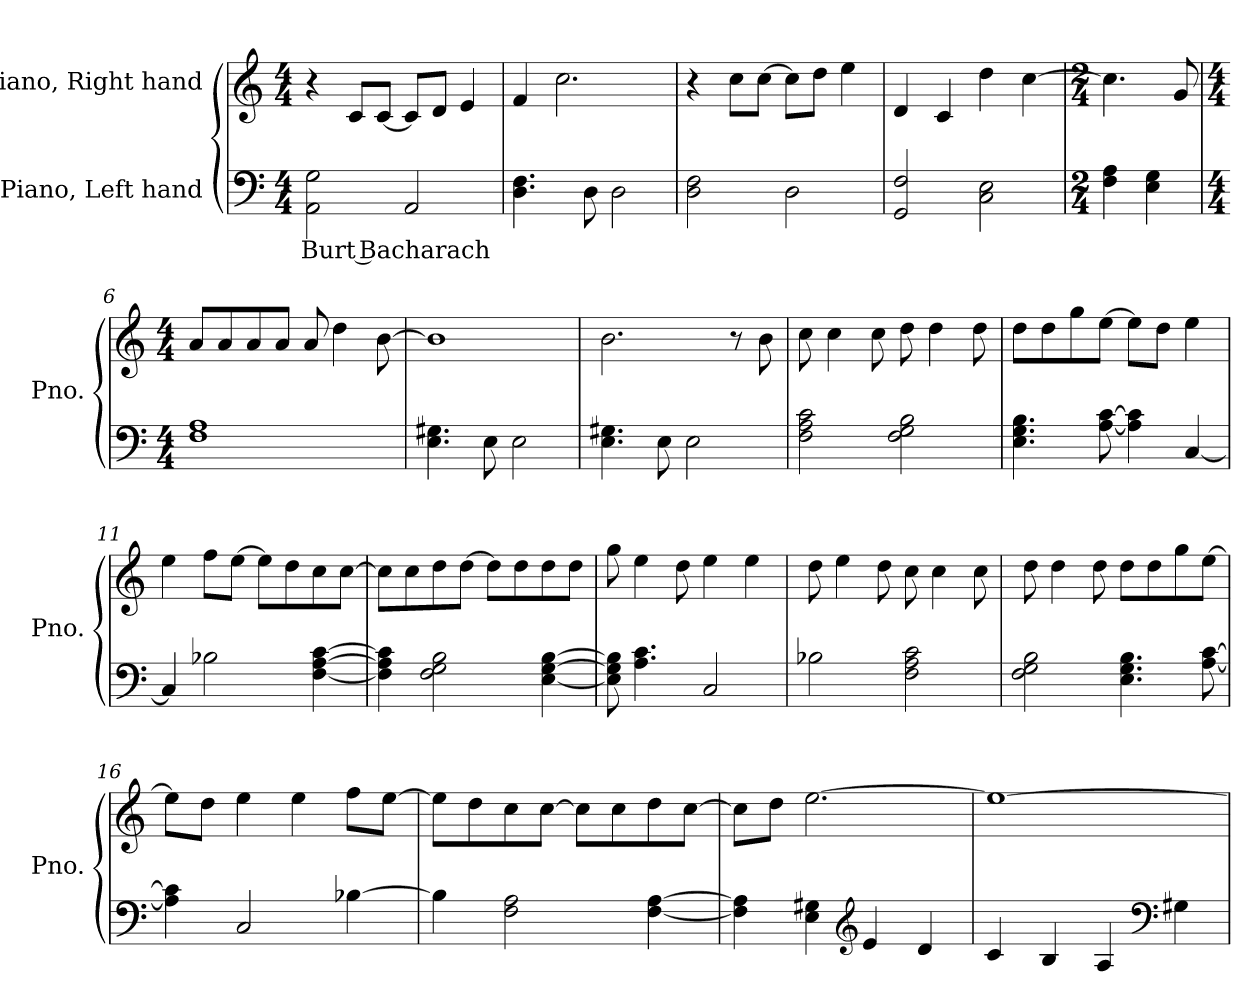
**kern	**text	**kern
*part2	*part2	*part1
*staff2	*staff2	*staff1
*I"Piano, Left hand	*	*I"Piano, Right hand
*I'Pno.	*	*I'Pno.
*clefF4	*	*clefG2
*k[]	*	*k[]
*M4/4	*	*M4/4
*MM120	*	*MM120
=1	=1	=1
!	!LO:LY:b	!
2AA\ 2G\	Burt Bacharach	4r
.	.	8c/L
.	.	[8c/J
2AA/	.	8c/L]
.	.	8d/J
.	.	4e/
=2	=2	=2
4.D\ 4.F\	.	4f/
.	.	2.cc\
8D\	.	.
2D\	.	.
=3	=3	=3
2D\ 2F\	.	4r
.	.	8cc\L
.	.	[8cc\J
2D\	.	8cc\L]
.	.	8dd\J
.	.	4ee\
=4	=4	=4
2GG/ 2F/	.	4d/
.	.	4c/
2C\ 2E\	.	4dd\
.	.	[4cc\
=5	=5	=5
*M2/4	*	*M2/4
4F\ 4A\	.	4.cc\]
4E\ 4G\	.	.
.	.	8g/
!!LO:LB:g=z
=6	=6	=6
*M4/4	*	*M4/4
1F 1A	.	8a/L
.	.	8a/
.	.	8a/
.	.	8a/J
.	.	8a/
.	.	4dd\
.	.	[8b\
=7	=7	=7
4.E\ 4.G#X\	.	1b]
8E\	.	.
2E\	.	.
=8	=8	=8
4.E\ 4.G#X\	.	2.b\
8E\	.	.
2E\	.	.
.	.	8r
.	.	8b\
=9	=9	=9
2F\ 2A\ 2c\	.	8cc\
.	.	4cc\
.	.	8cc\
2F\ 2G\ 2B\	.	8dd\
.	.	4dd\
.	.	8dd\
=10	=10	=10
4.E\ 4.G\ 4.B\	.	8dd\L
.	.	8dd\
.	.	8gg\
[8A\ [8c\	.	[8ee\J
4A\] 4c\]	.	8ee\L]
.	.	8dd\J
[4C/	.	4ee\
=11	=11	=11
4C/]	.	4ee\
2B-X\	.	8ff\L
.	.	[8ee\J
.	.	8ee\L]
.	.	8dd\
[4F\ [4A\ [4c\	.	8cc\
.	.	[8cc\J
!!LO:LB:g=z
=12	=12	=12
4F\] 4A\] 4c\]	.	8cc\L]
.	.	8cc\
2F\ 2G\ 2B\	.	8dd\
.	.	[8dd\J
.	.	8dd\L]
.	.	8dd\
[4E\ [4G\ [4B\	.	8dd\
.	.	8dd\J
=13	=13	=13
8E\] 8G\] 8B\]	.	8gg\
4.A\ 4.c\	.	4ee\
.	.	8dd\
2C/	.	4ee\
.	.	4ee\
=14	=14	=14
2B-X\	.	8dd\
.	.	4ee\
.	.	8dd\
2F\ 2A\ 2c\	.	8cc\
.	.	4cc\
.	.	8cc\
=15	=15	=15
2F\ 2G\ 2B\	.	8dd\
.	.	4dd\
.	.	8dd\
4.E\ 4.G\ 4.B\	.	8dd\L
.	.	8dd\
.	.	8gg\
[8A\ [8c\	.	[8ee\J
=16	=16	=16
4A\] 4c\]	.	8ee\L]
.	.	8dd\J
2C/	.	4ee\
.	.	4ee\
[4B-X\	.	8ff\L
.	.	[8ee\J
=17	=17	=17
4B-\]	.	8ee\L]
.	.	8dd\
2F\ 2A\	.	8cc\
.	.	[8cc\J
.	.	8cc\L]
.	.	8cc\
[4F\ [4A\	.	8dd\
.	.	[8cc\J
!!LO:LB:g=z
=18	=18	=18
4F\] 4A\]	.	8cc\L]
.	.	8dd\J
4E\ 4G#X\	.	[2.ee\
*clefG2	*	*
4e/	.	.
4d/	.	.
=19	=19	=19
4c/	.	1ee_
4B/	.	.
4A/	.	.
*clefF4	*	*
4G#X\	.	.
=	=	=
*-	*-	*-
